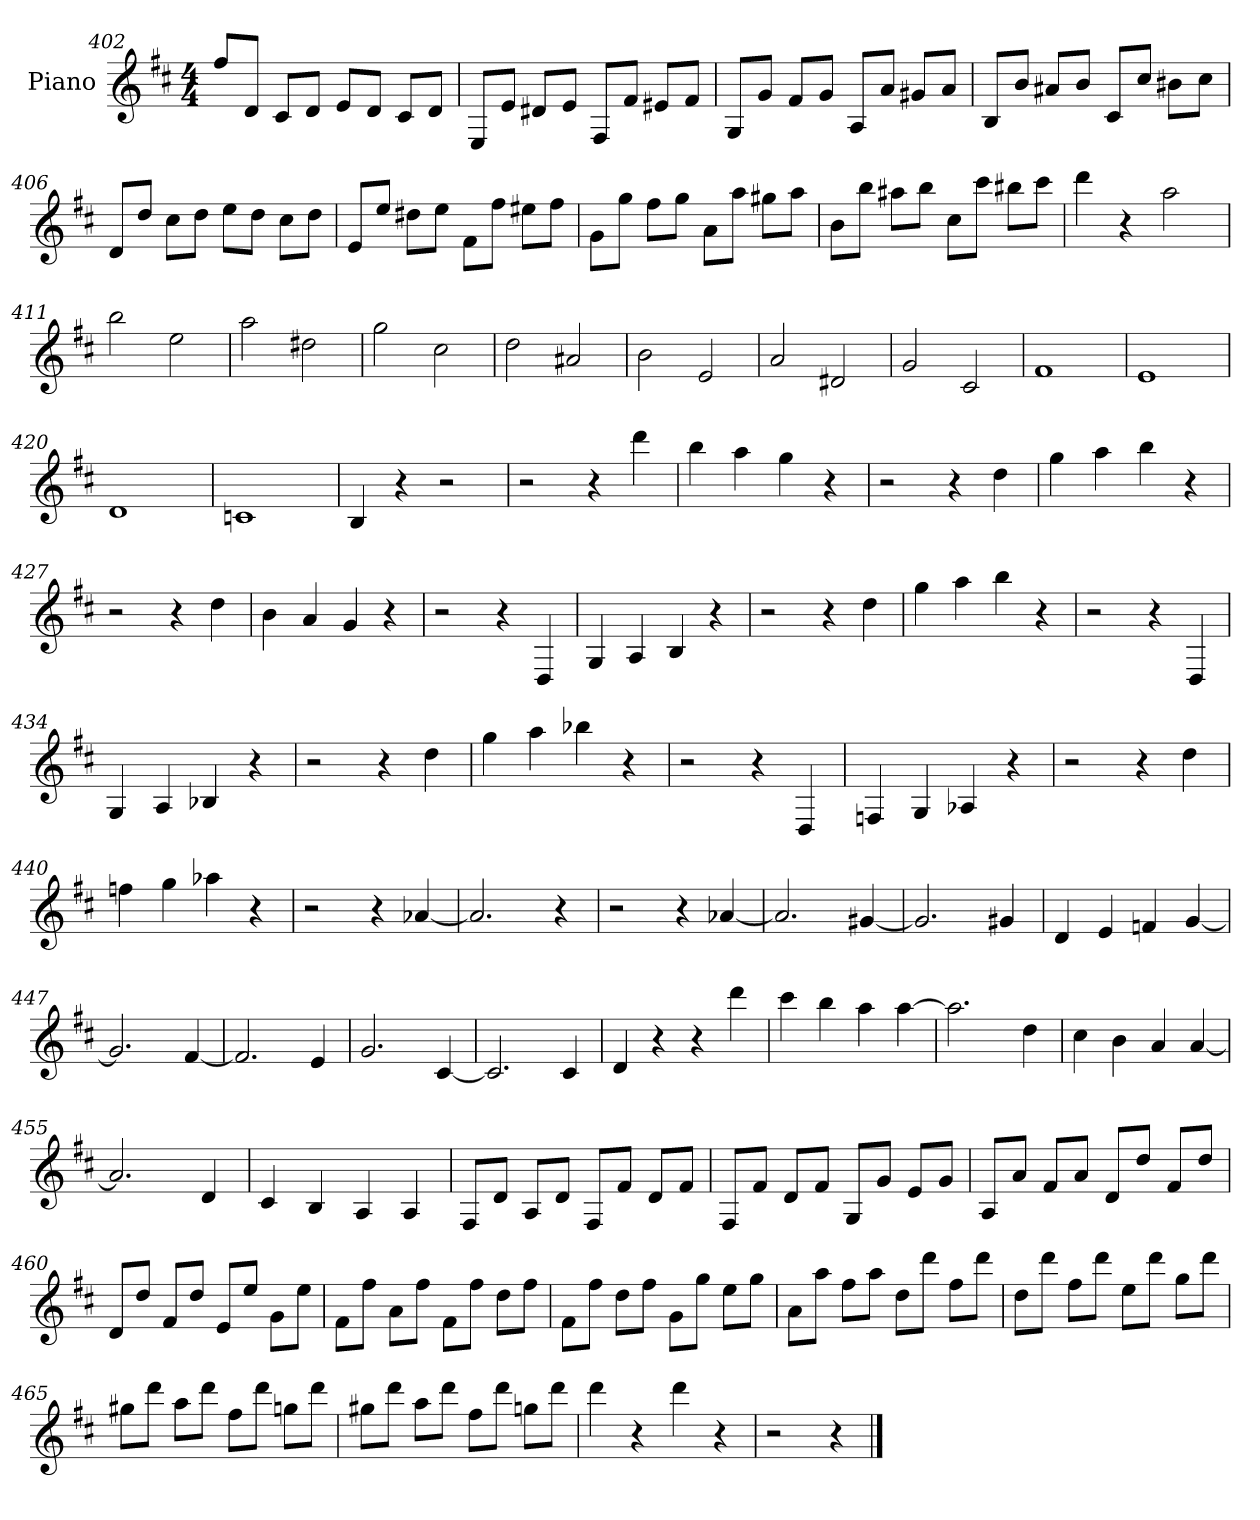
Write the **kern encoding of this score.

**kern
*part1
*staff1
*I"Piano
*I'Pno
*clefG2
*k[f#c#]
*M4/4
=402
8ff#/L
8d/J
8c#/L
8d/J
8e/L
8d/J
8c#/L
8d/J
=403
8E/L
8e/J
8d#X/L
8e/J
8F#/L
8f#/J
8e#X/L
8f#/J
=404
8G/L
8g/J
8f#/L
8g/J
8A/L
8a/J
8g#X/L
8a/J
=405
8B/L
8b/J
8a#X/L
8b/J
8c#/L
8cc#/J
8b#X\L
8cc#\J
=406
8d/L
8dd/J
8cc#\L
8dd\J
8ee\L
8dd\J
8cc#\L
8dd\J
=407
8e/L
8ee/J
8dd#X\L
8ee\J
8f#\L
8ff#\J
8ee#X\L
8ff#\J
=408
8g\L
8gg\J
8ff#\L
8gg\J
8a\L
8aa\J
8gg#X\L
8aa\J
=409
8b\L
8bb\J
8aa#X\L
8bb\J
8cc#\L
8ccc#\J
8bb#X\L
8ccc#\J
=410
4ddd
4r
2aa
=411
2bb
2ee
=412
2aa
2dd#X
=413
2gg
2cc#
=414
2dd
2a#X
=415
2b
2e
=416
2a
2d#X
=417
2g
2c#
=418
1f#
=419
1e
=420
1d
=421
1cn
=422
4B
4r
2r
=423
2r
4r
4ddd
=424
4bb
4aa
4gg
4r
=425
2r
4r
4dd
=426
4gg
4aa
4bb
4r
=427
2r
4r
4dd
=428
4b
4a
4g
4r
=429
2r
4r
4D
=430
4G
4A
4B
4r
=431
2r
4r
4dd
=432
4gg
4aa
4bb
4r
=433
2r
4r
4D
=434
4G
4A
4B-X
4r
=435
2r
4r
4dd
=436
4gg
4aa
4bb-X
4r
=437
2r
4r
4D
=438
4Fn
4G
4A-X
4r
=439
2r
4r
4dd
=440
4ffn
4gg
4aa-X
4r
=441
2r
4r
[4a-X
=442
2.a-]
4r
=443
2r
4r
[4a-X
=444
2.a-]
[4g#X
=445
2.g#]
4g#X
=446
4d
4e
4fn
[4g
=447
2.g]
[4f#
=448
2.f#]
4e
=449
2.g
[4c#
=450
2.c#]
4c#
=451
4d
4r
4r
4ddd
=452
4ccc#
4bb
4aa
[4aa
=453
2.aa]
4dd
=454
4cc#
4b
4a
[4a
=455
2.a]
4d
=456
4c#
4B
4A
4A
=457
8F#/L
8d/J
8A/L
8d/J
8F#/L
8f#/J
8d/L
8f#/J
=458
8F#/L
8f#/J
8d/L
8f#/J
8G/L
8g/J
8e/L
8g/J
=459
8A/L
8a/J
8f#/L
8a/J
8d/L
8dd/J
8f#/L
8dd/J
=460
8d/L
8dd/J
8f#/L
8dd/J
8e/L
8ee/J
8g\L
8ee\J
=461
8f#\L
8ff#\J
8a\L
8ff#\J
8f#\L
8ff#\J
8dd\L
8ff#\J
=462
8f#\L
8ff#\J
8dd\L
8ff#\J
8g\L
8gg\J
8ee\L
8gg\J
=463
8a\L
8aa\J
8ff#\L
8aa\J
8dd\L
8ddd\J
8ff#\L
8ddd\J
=464
8dd\L
8ddd\J
8ff#\L
8ddd\J
8ee\L
8ddd\J
8gg\L
8ddd\J
=465
8gg#X\L
8ddd\J
8aa\L
8ddd\J
8ff#\L
8ddd\J
8ggn\L
8ddd\J
=466
8gg#X\L
8ddd\J
8aa\L
8ddd\J
8ff#\L
8ddd\J
8ggn\L
8ddd\J
=467
4ddd
4r
4ddd
4r
=468
2r
4r
==
*-
